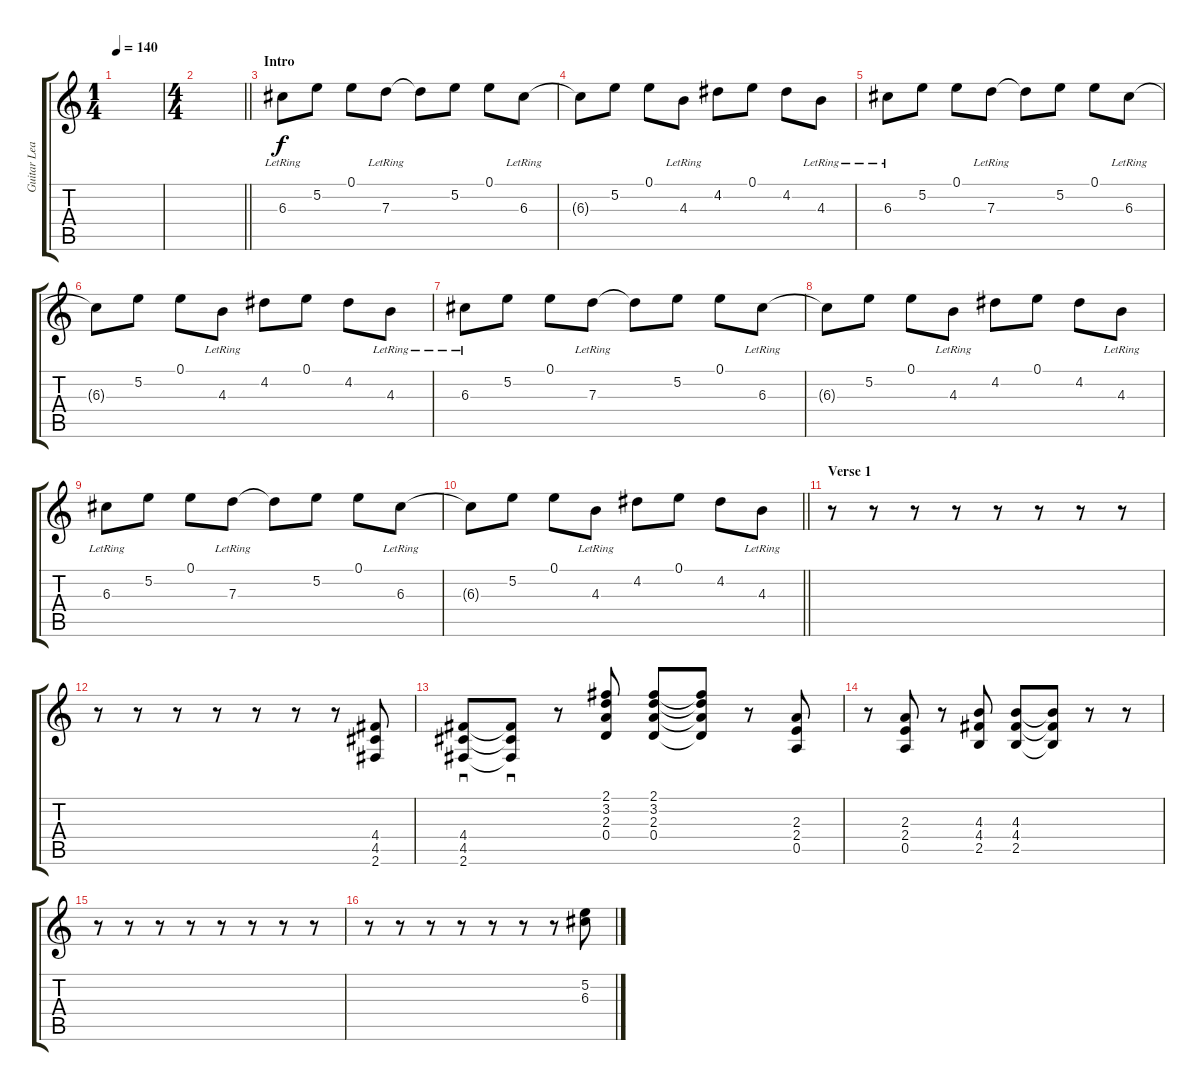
\track ("Guitar Lead" "Guitar Lea") {instrument distortionguitar}
\staff {score tabs}
\tuning (E4 B3 G3 D3 A2 E2) {hide}
\ts (1 4)
\tempo 140
\clef g2
\ks c
|
\ts (4 4)
\barLineRight lightlight
|
\section ("" "Intro")
6.3{lr}.8 5.2.8 0.1.8 7.3{lr}.8 7.3{t}.8 5.2.8 0.1.8 6.3{lr}.8 |
6.3{t}.8 5.2.8 0.1.8 4.3{lr}.8 4.2.8 0.1.8 4.2.8 4.3{lr}.8 |
6.3{lr}.8 5.2.8 0.1.8 7.3{lr}.8 7.3{t}.8 5.2.8 0.1.8 6.3{lr}.8 |
6.3{t}.8 5.2.8 0.1.8 4.3{lr}.8 4.2.8 0.1.8 4.2.8 4.3{lr}.8 |
6.3{lr}.8 5.2.8 0.1.8 7.3{lr}.8 7.3{t}.8 5.2.8 0.1.8 6.3{lr}.8 |
6.3{t}.8 5.2.8 0.1.8 4.3{lr}.8 4.2.8 0.1.8 4.2.8 4.3{lr}.8 |
6.3{lr}.8 5.2.8 0.1.8 7.3{lr}.8 7.3{t}.8 5.2.8 0.1.8 6.3{lr}.8 |
\barLineRight lightlight
6.3{t}.8 5.2.8 0.1.8 4.3{lr}.8 4.2.8 0.1.8 4.2.8 4.3{lr}.8 |
\section ("" "Verse 1")
r.8 r.8 r.8 r.8 r.8 r.8 r.8 r.8 |
r.8 r.8 r.8 r.8 r.8 r.8 r.8 (4.4 4.5 2.6).8 |
(4.4 4.5 2.6).8{sd} (4.4{t} 4.5{t} 2.6{t}).8{sd} r.8 (2.1 3.2 2.3 0.4).8 (2.1 3.2 2.3 0.4).8 (2.1{t} 3.2{t} 2.3{t} 0.4{t}).8 r.8 (2.3 2.4 0.5).8 |
r.8 (2.3 2.4 0.5).8 r.8 (4.3 4.4 2.5).8 (4.3 4.4 2.5).8 (4.3{t} 4.4{t} 2.5{t}).8 r.8 r.8 |
r.8 r.8 r.8 r.8 r.8 r.8 r.8 r.8 |
r.8 r.8 r.8 r.8 r.8 r.8 r.8 (5.2 6.3).8
